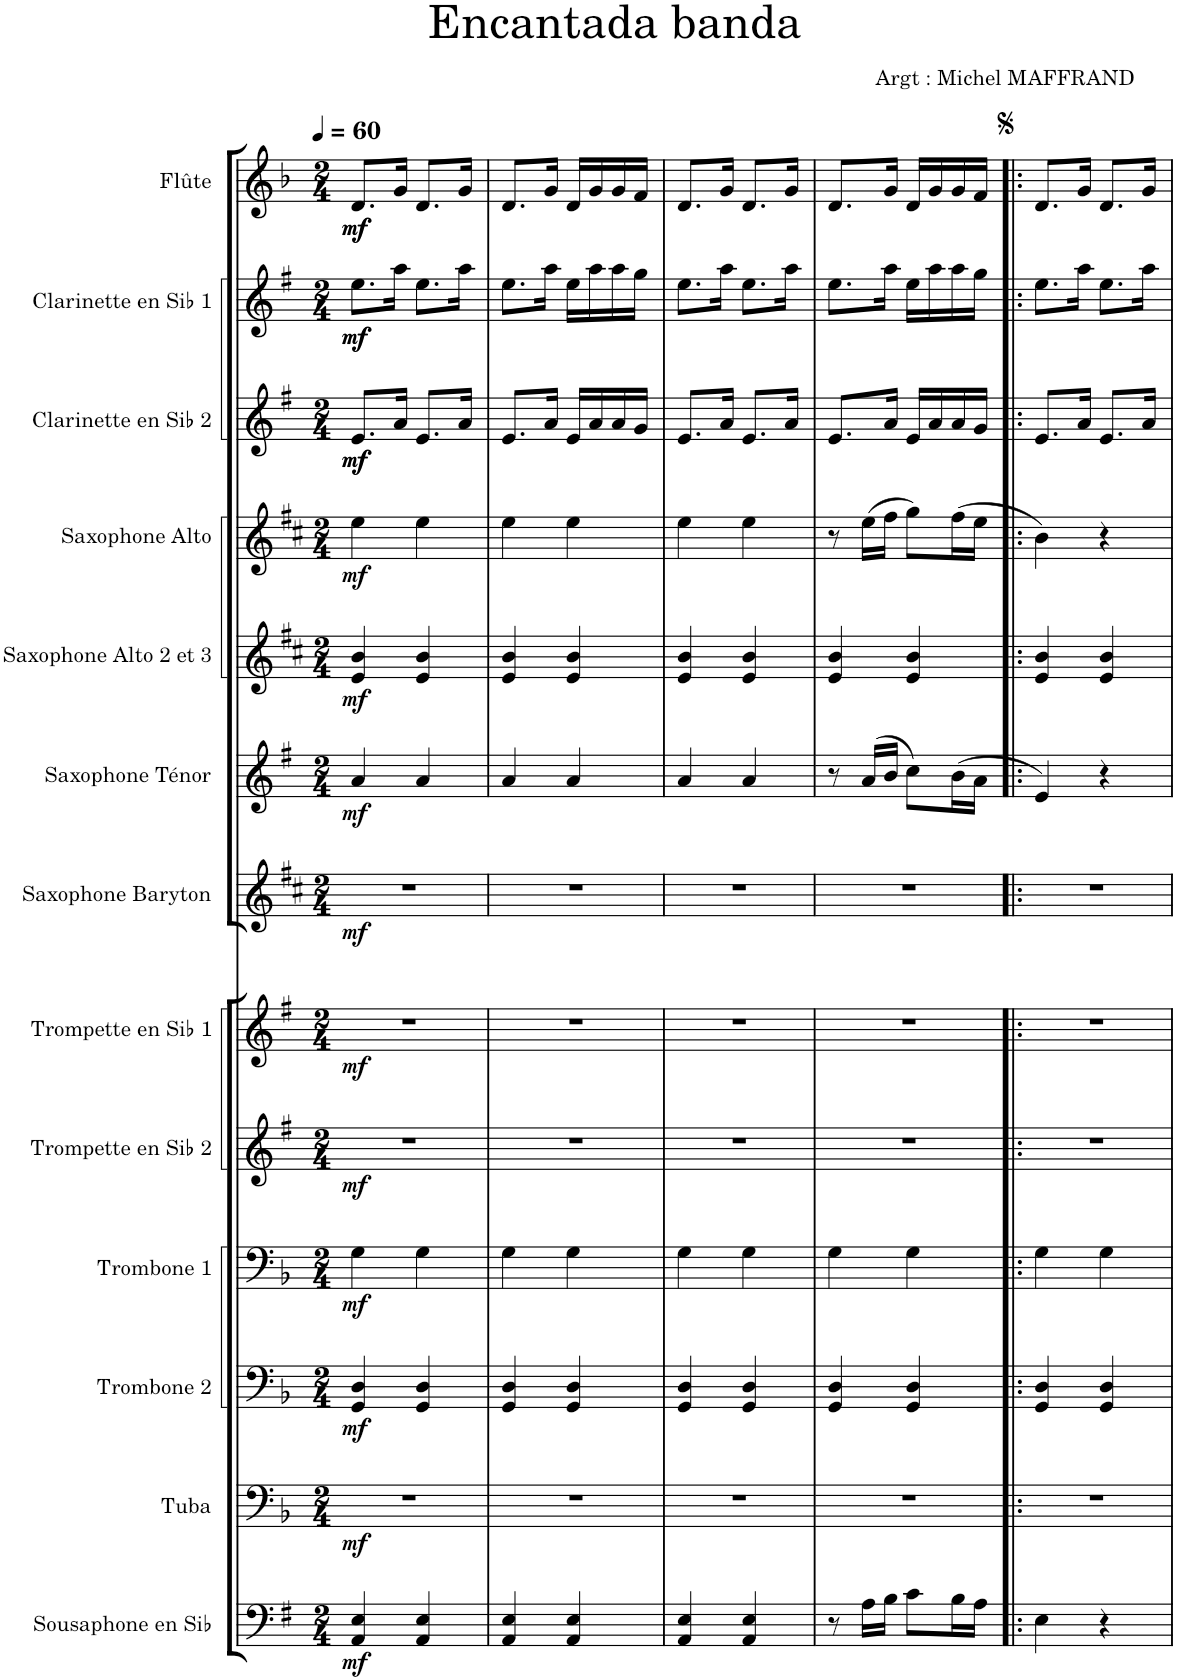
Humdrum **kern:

**kern	**dynam	**kern	**dynam	**kern	**dynam	**kern	**dynam	**kern	**dynam	**kern	**dynam	**kern	**dynam	**kern	**dynam	**kern	**dynam	**kern	**dynam	**kern	**dynam	**kern	**dynam	**kern	**dynam
*part13	*part13	*part12	*part12	*part11	*part11	*part10	*part10	*part9	*part9	*part8	*part8	*part7	*part7	*part6	*part6	*part5	*part5	*part4	*part4	*part3	*part3	*part2	*part2	*part1	*part1
*staff13	*staff13	*staff12	*staff12	*staff11	*staff11	*staff10	*staff10	*staff9	*staff9	*staff8	*staff8	*staff7	*staff7	*staff6	*staff6	*staff5	*staff5	*staff4	*staff4	*staff3	*staff3	*staff2	*staff2	*staff1	*staff1
*I"Sousaphone en Sib	*	*I"Tuba	*	*I"Trombone 2	*	*I"Trombone 1	*	*I"Trompette en Sib 2	*	*I"Trompette en Sib 1	*	*I"Saxophone Baryton	*	*I"Saxophone Ténor	*	*I"Saxophone Alto 2 et 3	*	*I"Saxophone Alto	*	*I"Clarinette en Sib 2	*	*I"Clarinette en Sib 1	*	*I"Flûte	*
*I'Sphn. en Sib	*	*I'Tba.	*	*I'Tbn. 2	*	*I'Tbn. 1	*	*I'Tromp. en Sib 2	*	*I'Tromp. en Sib 1	*	*I'Sax. Bar.	*	*I'Sax. T.	*	*I'Sax. A. 2 et 3	*	*I'Sax. A.	*	*I'Clar. en Sib 2	*	*I'Clar. en Sib 1	*	*I'Fl.	*
*clefF4	*	*clefF4	*	*clefF4	*	*clefF4	*	*clefG2	*	*clefG2	*	*clefG2	*	*clefG2	*	*clefG2	*	*clefG2	*	*clefG2	*	*clefG2	*	*clefG2	*
*Trd8c14	*	*	*	*	*	*	*	*Trd1c2	*	*Trd1c2	*	*Trd12c21	*	*Trd8c14	*	*Trd5c9	*	*Trd5c9	*	*Trd1c2	*	*Trd1c2	*	*	*
*k[f#]	*	*k[b-]	*	*k[b-]	*	*k[b-]	*	*k[f#]	*	*k[f#]	*	*k[f#c#]	*	*k[f#]	*	*k[f#c#]	*	*k[f#c#]	*	*k[f#]	*	*k[f#]	*	*k[b-]	*
*M2/4	*	*M2/4	*	*M2/4	*	*M2/4	*	*M2/4	*	*M2/4	*	*M2/4	*	*M2/4	*	*M2/4	*	*M2/4	*	*M2/4	*	*M2/4	*	*M2/4	*
*MM60	*	*MM60	*	*MM60	*	*MM60	*	*MM60	*	*MM60	*	*MM60	*	*MM60	*	*MM60	*	*MM60	*	*MM60	*	*MM60	*	*MM60	*
=1	=1	=1	=1	=1	=1	=1	=1	=1	=1	=1	=1	=1	=1	=1	=1	=1	=1	=1	=1	=1	=1	=1	=1	=1	=1
!	!LO:DY:b	!	!LO:DY:b	!	!LO:DY:b	!	!LO:DY:b	!	!LO:DY:b	!	!LO:DY:b	!	!LO:DY:b	!	!LO:DY:b	!	!LO:DY:b	!	!LO:DY:b	!	!LO:DY:b	!	!	!	!
!	!	!	!	!	!	!	!	!	!	!	!	!	!	!	!	!	!	!	!	!	!LO:DY:n=1:b	!	!LO:DY:b	!	!
!	!	!	!	!	!	!	!	!	!	!	!	!	!	!	!	!	!	!	!	!	!	!	!LO:DY:n=1:b	!	!LO:DY:b
!	!	!	!	!	!	!	!	!	!	!	!	!	!	!	!	!	!	!	!	!	!	!	!	!	!LO:DY:n=1:b
4AA/ 4E/	mf	2r	mf	4GG/ 4D/	mf	4G\	mf	2r	mf	2r	mf	2r	mf	4a/	mf	4e/ 4b/	mf	4ee\	mf	8.e/L	mf mf	8.ee\L	mf mf	8.d/L	mf mf
.	.	.	.	.	.	.	.	.	.	.	.	.	.	.	.	.	.	.	.	16a/Jk	.	16aa\Jk	.	16g/Jk	.
4AA/ 4E/	.	.	.	4GG/ 4D/	.	4G\	.	.	.	.	.	.	.	4a/	.	4e/ 4b/	.	4ee\	.	8.e/L	.	8.ee\L	.	8.d/L	.
.	.	.	.	.	.	.	.	.	.	.	.	.	.	.	.	.	.	.	.	16a/Jk	.	16aa\Jk	.	16g/Jk	.
=2	=2	=2	=2	=2	=2	=2	=2	=2	=2	=2	=2	=2	=2	=2	=2	=2	=2	=2	=2	=2	=2	=2	=2	=2	=2
4AA/ 4E/	.	2r	.	4GG/ 4D/	.	4G\	.	2r	.	2r	.	2r	.	4a/	.	4e/ 4b/	.	4ee\	.	8.e/L	.	8.ee\L	.	8.d/L	.
.	.	.	.	.	.	.	.	.	.	.	.	.	.	.	.	.	.	.	.	16a/Jk	.	16aa\Jk	.	16g/Jk	.
4AA/ 4E/	.	.	.	4GG/ 4D/	.	4G\	.	.	.	.	.	.	.	4a/	.	4e/ 4b/	.	4ee\	.	16e/LL	.	16ee\LL	.	16d/LL	.
.	.	.	.	.	.	.	.	.	.	.	.	.	.	.	.	.	.	.	.	16a/	.	16aa\	.	16g/	.
.	.	.	.	.	.	.	.	.	.	.	.	.	.	.	.	.	.	.	.	16a/	.	16aa\	.	16g/	.
.	.	.	.	.	.	.	.	.	.	.	.	.	.	.	.	.	.	.	.	16g/JJ	.	16gg\JJ	.	16f/JJ	.
=3	=3	=3	=3	=3	=3	=3	=3	=3	=3	=3	=3	=3	=3	=3	=3	=3	=3	=3	=3	=3	=3	=3	=3	=3	=3
4AA/ 4E/	.	2r	.	4GG/ 4D/	.	4G\	.	2r	.	2r	.	2r	.	4a/	.	4e/ 4b/	.	4ee\	.	8.e/L	.	8.ee\L	.	8.d/L	.
.	.	.	.	.	.	.	.	.	.	.	.	.	.	.	.	.	.	.	.	16a/Jk	.	16aa\Jk	.	16g/Jk	.
4AA/ 4E/	.	.	.	4GG/ 4D/	.	4G\	.	.	.	.	.	.	.	4a/	.	4e/ 4b/	.	4ee\	.	8.e/L	.	8.ee\L	.	8.d/L	.
.	.	.	.	.	.	.	.	.	.	.	.	.	.	.	.	.	.	.	.	16a/Jk	.	16aa\Jk	.	16g/Jk	.
=4	=4	=4	=4	=4	=4	=4	=4	=4	=4	=4	=4	=4	=4	=4	=4	=4	=4	=4	=4	=4	=4	=4	=4	=4	=4
8r	.	2r	.	4GG/ 4D/	.	4G\	.	2r	.	2r	.	2r	.	8r	.	4e/ 4b/	.	8r	.	8.e/L	.	8.ee\L	.	8.d/L	.
16A\LL	.	.	.	.	.	.	.	.	.	.	.	.	.	(16a/LL	.	.	.	(16ee\LL	.	.	.	.	.	.	.
16B\JJ	.	.	.	.	.	.	.	.	.	.	.	.	.	16b/JJ	.	.	.	16ff#\JJ	.	16a/Jk	.	16aa\Jk	.	16g/Jk	.
8c\L	.	.	.	4GG/ 4D/	.	4G\	.	.	.	.	.	.	.	8cc\L)	.	4e/ 4b/	.	8gg\L)	.	16e/LL	.	16ee\LL	.	16d/LL	.
.	.	.	.	.	.	.	.	.	.	.	.	.	.	.	.	.	.	.	.	16a/	.	16aa\	.	16g/	.
16B\L	.	.	.	.	.	.	.	.	.	.	.	.	.	(16b\L	.	.	.	(16ff#\L	.	16a/	.	16aa\	.	16g/	.
16A\JJ	.	.	.	.	.	.	.	.	.	.	.	.	.	16a\JJ	.	.	.	16ee\JJ	.	16g/JJ	.	16gg\JJ	.	16f/JJ	.
=5!|:	=5!|:	=5!|:	=5!|:	=5!|:	=5!|:	=5!|:	=5!|:	=5!|:	=5!|:	=5!|:	=5!|:	=5!|:	=5!|:	=5!|:	=5!|:	=5!|:	=5!|:	=5!|:	=5!|:	=5!|:	=5!|:	=5!|:	=5!|:	=5!|:	=5!|:
4E\	.	2r	.	4GG/ 4D/	.	4G\	.	2r	.	2r	.	2r	.	4e/)	.	4e/ 4b/	.	4b\)	.	8.e/L	.	8.ee\L	.	8.d/L	.
.	.	.	.	.	.	.	.	.	.	.	.	.	.	.	.	.	.	.	.	16a/Jk	.	16aa\Jk	.	16g/Jk	.
4r	.	.	.	4GG/ 4D/	.	4G\	.	.	.	.	.	.	.	4r	.	4e/ 4b/	.	4r	.	8.e/L	.	8.ee\L	.	8.d/L	.
.	.	.	.	.	.	.	.	.	.	.	.	.	.	.	.	.	.	.	.	16a/Jk	.	16aa\Jk	.	16g/Jk	.
=	=	=	=	=	=	=	=	=	=	=	=	=	=	=	=	=	=	=	=	=	=	=	=	=	=
*-	*-	*-	*-	*-	*-	*-	*-	*-	*-	*-	*-	*-	*-	*-	*-	*-	*-	*-	*-	*-	*-	*-	*-	*-	*-
